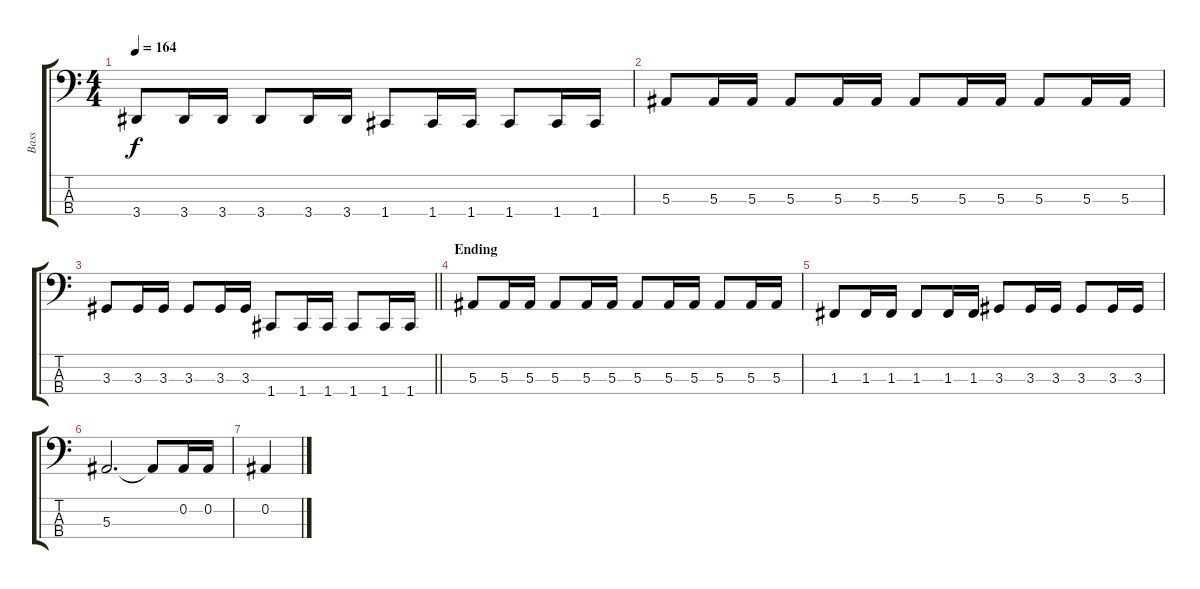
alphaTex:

\track ("Bass" "Bass") {instrument electricbasspick}
\staff {score tabs}
\tuning (Eb2 Bb1 F1 C1) {hide}
\ts (4 4)
\tempo 164
\clef f4
\ks c
3.4.8{dy f} 3.4.16 3.4.16 3.4.8 3.4.16 3.4.16 1.4.8 1.4.16 1.4.16 1.4.8 1.4.16 1.4.16 |
5.3.8 5.3.16 5.3.16 5.3.8 5.3.16 5.3.16 5.3.8 5.3.16 5.3.16 5.3.8 5.3.16 5.3.16 |
\barLineRight lightlight
3.3.8 3.3.16 3.3.16 3.3.8 3.3.16 3.3.16 1.4.8 1.4.16 1.4.16 1.4.8 1.4.16 1.4.16 |
\section ("" "Ending")
5.3.8 5.3.16 5.3.16 5.3.8 5.3.16 5.3.16 5.3.8 5.3.16 5.3.16 5.3.8 5.3.16 5.3.16 |
1.3.8 1.3.16 1.3.16 1.3.8 1.3.16 1.3.16 3.3.8 3.3.16 3.3.16 3.3.8 3.3.16 3.3.16 |
5.3.2{d} 5.3{t}.8 0.2.16 0.2.16 |
0.2.4
